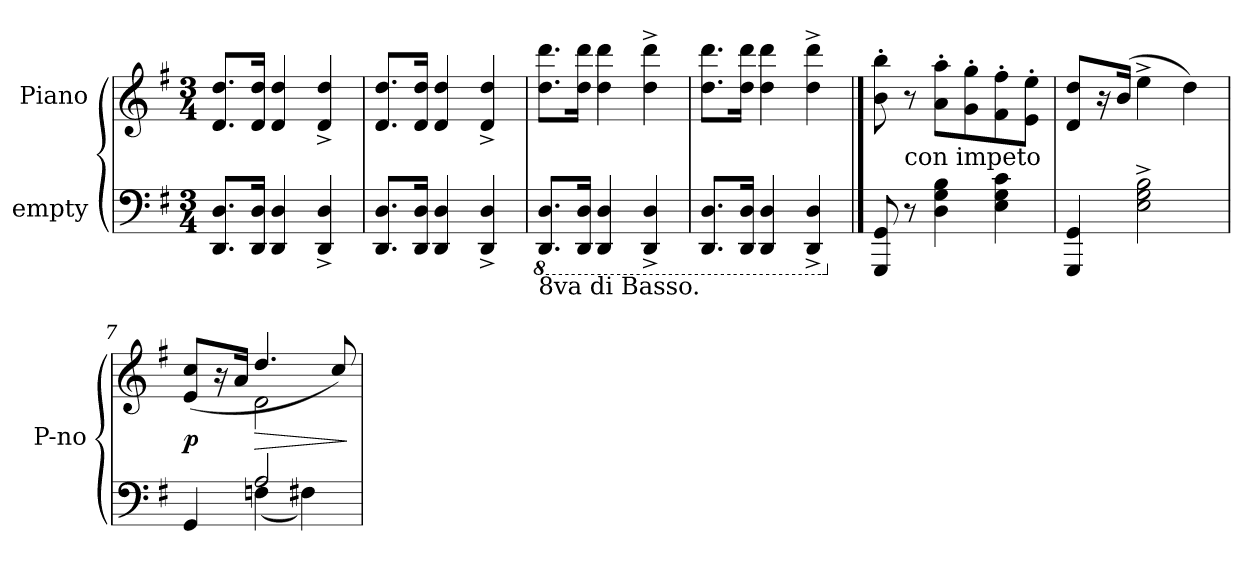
**kern	**kern	**dynam
*part2	*part1	*part1
*staff2	*staff1	*staff1
*I"empty	*I"Piano	*
*	*I'P-no	*
*clefF4	*clefG2	*
*k[f#]	*k[f#]	*
*M3/4	*M3/4	*
=1	=1	=1
8.DD/ 8.D/L	8.d/ 8.dd/L	.
16DD/ 16D/Jk	16d/ 16dd/Jk	.
4DD/ 4D/	4d/ 4dd/	.
4DD^/ 4D^/	4d^/ 4dd^/	.
=2	=2	=2
8.DD/ 8.D/L	8.d/ 8.dd/L	.
16DD/ 16D/Jk	16d/ 16dd/Jk	.
4DD/ 4D/	4d/ 4dd/	.
4DD^/ 4D^/	4d^/ 4dd^/	.
=3	=3	=3
*8ba	*	*
!LO:TX:b:t=8va di Basso.	!	!
8.DDD/ 8.DD/L	8.dd\ 8.ddd\L	.
16DDD/ 16DD/Jk	16dd\ 16ddd\Jk	.
4DDD/ 4DD/	4dd\ 4ddd\	.
4DDD^/ 4DD^/	4dd^\ 4ddd^\	.
=4	=4	=4
8.DDD/ 8.DD/L	8.dd\ 8.ddd\L	.
16DDD/ 16DD/Jk	16dd\ 16ddd\Jk	.
4DDD/ 4DD/	4dd\ 4ddd\	.
4DDD^/ 4DD^/	4dd^\ 4ddd^\	.
==5	==5	==5
*X8ba	*	*
8GGG/ 8GG/	8b'\ 8bb'\	.
!	!LO:TX:b:t=con impeto	!
8r	8r	.
4D\ 4G\ 4B\	8a'\ 8aa'\L	.
.	8g'\ 8gg'\	.
4E\ 4G\ 4c\	8f#'\ 8ff#'\	.
.	8e'\ 8ee'\J	.
=6	=6	=6
4GGG/ 4GG/	8d/ 8dd/L	.
.	16r	.
.	(16b/Jk	.
2E^\ 2G^\ 2B^\	4ee^\	.
.	4dd\)	.
=7	=7	=7
*^	*^	*
4GG/	4ryy	(8e/ 8cc/L	4ryy	p
.	.	16r	.	.
.	.	16a/Jk	.	.
!	!	!	!	!LO:HP:b
2A/	(4Fn\	4.dd/	2d\	>
.	4F#X\)	.	.	.
.	.	8cc/)	.	.
*v	*v	*	*	*
*	*v	*v	*
.	.	]
=	=	=
*-	*-	*-
